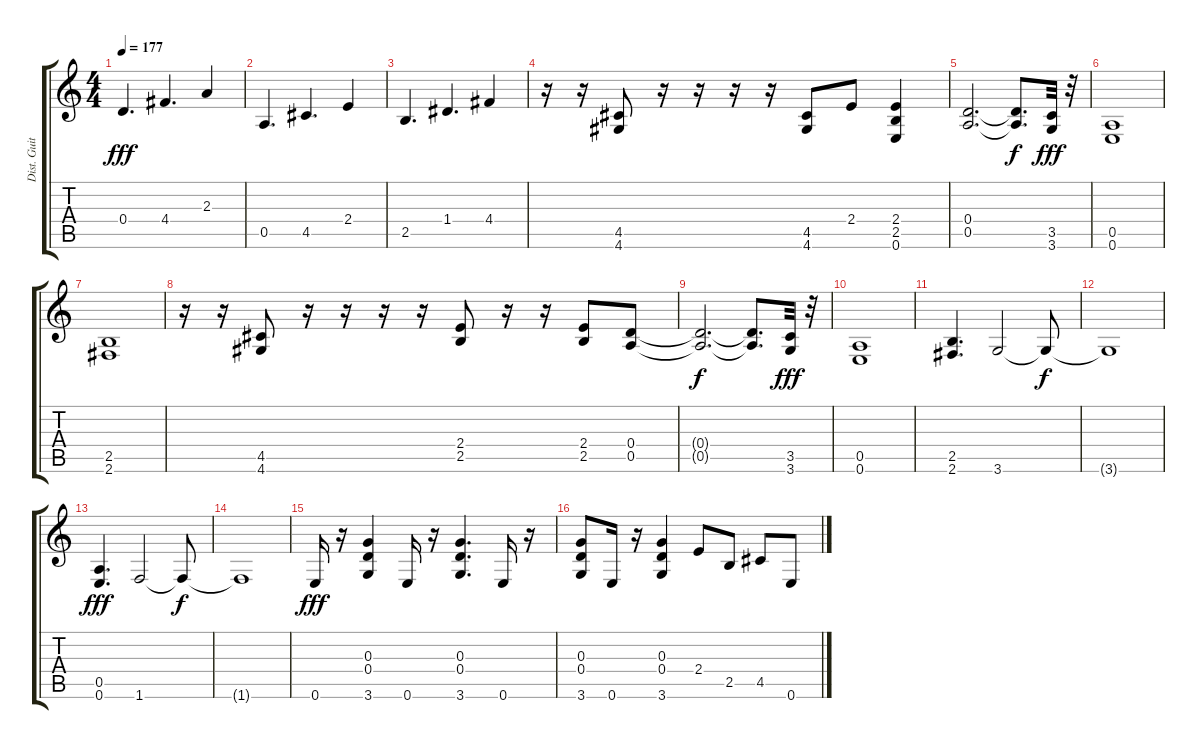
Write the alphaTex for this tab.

\track ("Dist. Guitar 1" "Dist. Guit") {instrument distortionguitar}
\staff {score tabs}
\tuning (E4 B3 G3 D3 A2 E2) {hide}
\ts (4 4)
\tempo 177
\clef g2
\ks c
0.4.4{d dy fff} 4.4.4{d} 2.3.4 |
0.5.4{d} 4.5.4{d} 2.4.4 |
2.5.4{d} 1.4.4{d} 4.4.4 |
r.16 r.16 (4.5 4.6).8 r.16 r.16 r.16 r.16 (4.5 4.6).8 2.4.8 (2.4 2.5 0.6).4 |
(0.4 0.5).2{d} (0.4{t} 0.5{t}).8{d dy f} (3.5 3.6).32{dy fff} r.32 |
(0.5 0.6).1 |
(2.5 2.6).1 |
r.16 r.16 (4.5 4.6).8 r.16 r.16 r.16 r.16 (2.4 2.5).8 r.16 r.16 (2.4 2.5).8 (0.4 0.5).8 |
(0.4{t} 0.5{t}).2{d dy f} (0.4{t} 0.5{t}).8{d} (3.5 3.6).32{dy fff} r.32 |
(0.5 0.6).1 |
(2.5 2.6).4{d} 3.6.2 3.6{t}.8{dy f} |
3.6{t}.1 |
(0.5 0.6).4{d dy fff} 1.6.2 1.6{t}.8{dy f} |
1.6{t}.1 |
0.6.16{dy fff} r.16 (0.3 0.4 3.6).4 0.6.16 r.16 (0.3 0.4 3.6).4{d} 0.6.16 r.16 |
(0.3 0.4 3.6).8 0.6.16 r.16 (0.3 0.4 3.6).4 2.4.8 2.5.8 4.5.8 0.6.8
